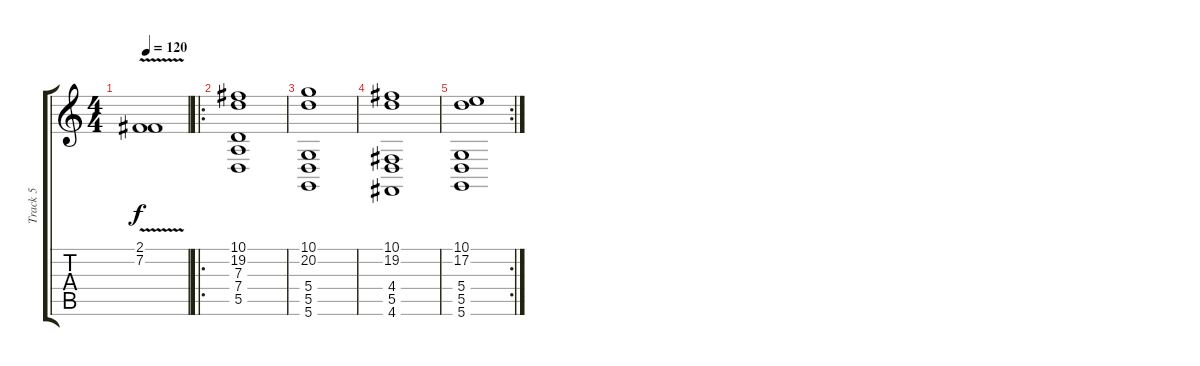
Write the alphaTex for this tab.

\track ("Track 5" "Track 5") {instrument pad7halo}
\staff {score tabs}
\tuning (E4 B3 G3 D3 A2 D2) {hide}
\ts (4 4)
\tempo 120
\clef g2
\ks c
(2.1 7.2{v}).1{dy f} |
\ro
(10.1 19.2 7.3 7.4 5.5).1 |
(10.1 20.2 5.4 5.5 5.6).1 |
(10.1 19.2 4.4 5.5 4.6).1 |
\rc 2
(10.1 17.2 5.4 5.5 5.6).1
